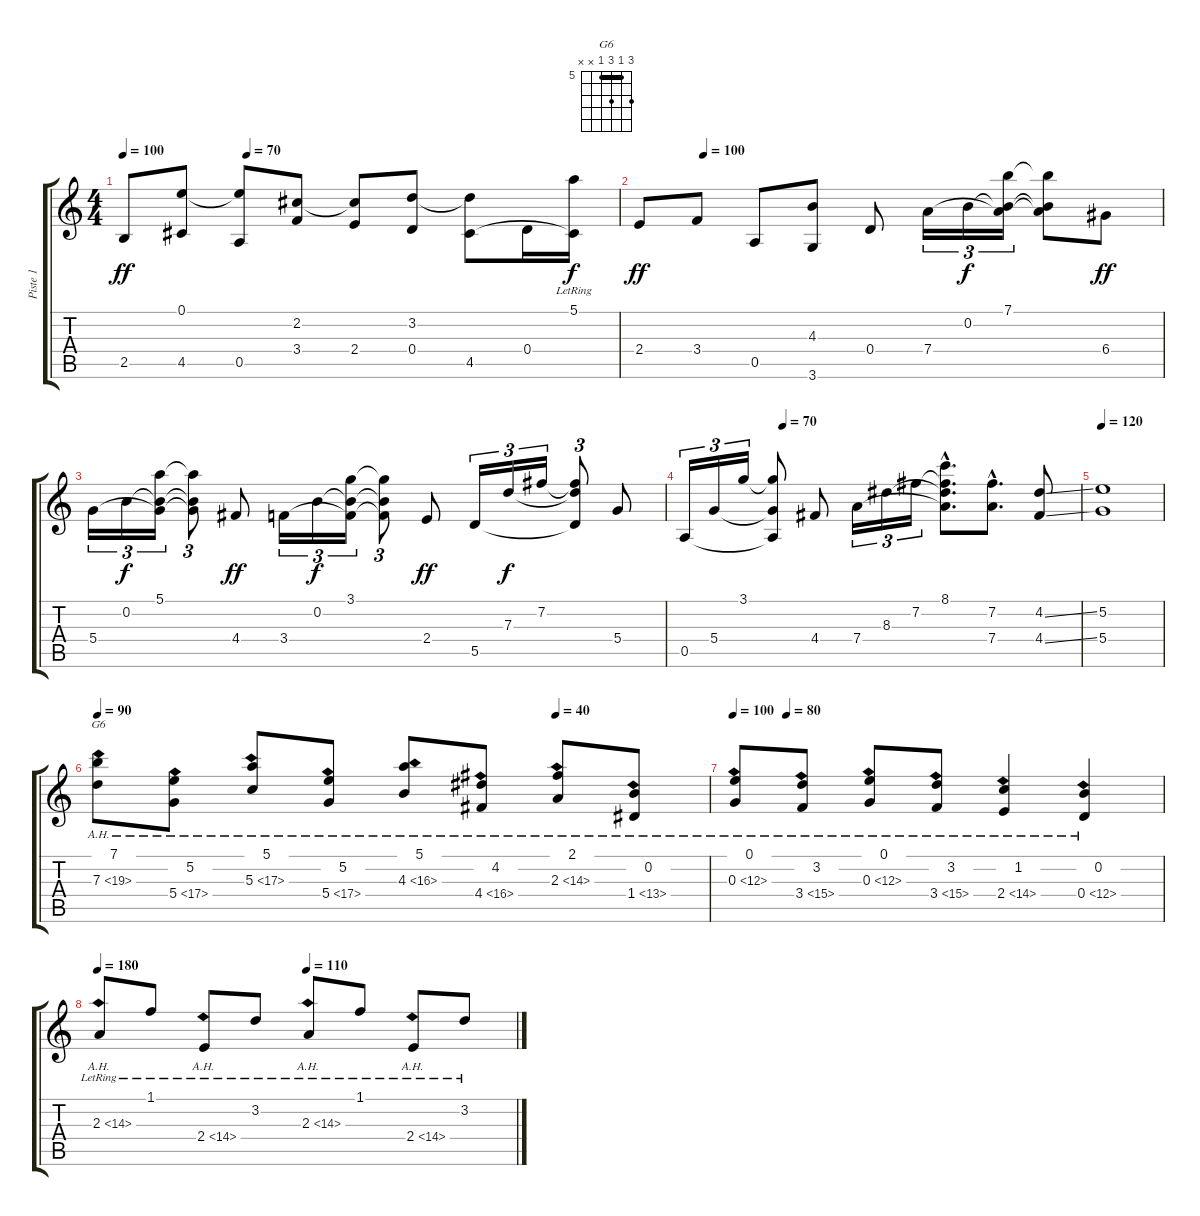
\track ("Piste 1" "Piste 1") {instrument electricguitarjazz}
\staff {score tabs}
\tuning (E4 B3 G3 D3 A2 E2) {hide}
\chord ("G6" 7 5 7 5 x x) {firstfret 5 barre 5}
\ts (4 4)
\tempo 100
\tempo (70 0.25)
\clef g2
\ks c
2.5.8{dy ff} (0.1 4.5).8 (0.1{t} 0.5).8 (2.2 3.4).8 (2.2{t} 2.4).8 (3.2 0.4).8 (3.2{t} 4.5).8 0.4.16 (5.1{lr} 4.5{t}).16{dy f} |
\tempo (100 0.125)
2.4.8{dy ff} 3.4.8 0.5.8 (4.3 3.6).8 0.4.8 7.4.16{tu (3 2)} 0.2.16{tu (3 2) dy f} (7.1 0.2{t} 7.4{t}).16{tu (3 2)} (7.1{t} 0.2{t} 7.4{t}).8 6.4.8{dy ff} |
5.4.16{tu (3 2)} 0.2.16{tu (3 2) dy f} (5.1 0.2{t} 5.4{t}).16{tu (3 2)} (5.1{t} 0.2{t} 5.4{t}).8{tu (3 2)} 4.4.8{dy ff} 3.4.16{tu (3 2)} 0.2.16{tu (3 2) dy f} (3.1 0.2{t} 3.4{t}).16{tu (3 2)} (3.1{t} 0.2{t} 3.4{t}).8{tu (3 2)} 2.4.8{dy ff} 5.5.16{tu (3 2)} 7.3.16{tu (3 2) dy f} 7.2.16{tu (3 2)} (7.2{t} 7.3{t} 5.5{t}).8{tu (3 2)} 5.4.8 |
\tempo (70 0.25)
0.5.16{tu (3 2)} 5.4.16{tu (3 2)} 3.1.16{tu (3 2)} (3.1{t} 5.4{t} 0.5{t}).8 4.4.8 7.4.16{tu (3 2)} 8.3.16{tu (3 2)} 7.2.16{tu (3 2)} (8.1{hac} 7.2{hac t} 8.3{hac t} 7.4{hac t}).8{d} (7.2{hac} 7.4{hac}).8{d} (4.2{ss} 4.4{ss}).8 |
\tempo 120
(5.2 5.4).1 |
\tempo 90
\tempo (40 0.75)
(7.1 7.3{ah 12}).8{ch "G6"} (5.2 5.4{ah 12}).8 (5.1 5.3{ah 12}).8 (5.2 5.4{ah 12}).8 (5.1 4.3{ah 12}).8 (4.2 4.4{ah 12}).8 (2.1 2.3{ah 12}).8 (0.2 1.4{ah 12}).8 |
\tempo 100
\tempo (80 0.125)
(0.1 0.3{ah 12}).8 (3.2 3.4{ah 12}).8 (0.1 0.3{ah 12}).8 (3.2 3.4{ah 12}).8 (1.2 2.4{ah 12}).4 (0.2 0.4{ah 12}).4 |
\tempo 180
\tempo (110 0.5)
2.3{ah 12 lr}.8 1.1{lr}.8 2.4{ah 12 lr}.8 3.2{lr}.8 2.3{ah 12 lr}.8 1.1{lr}.8 2.4{ah 12 lr}.8 3.2{lr}.8
